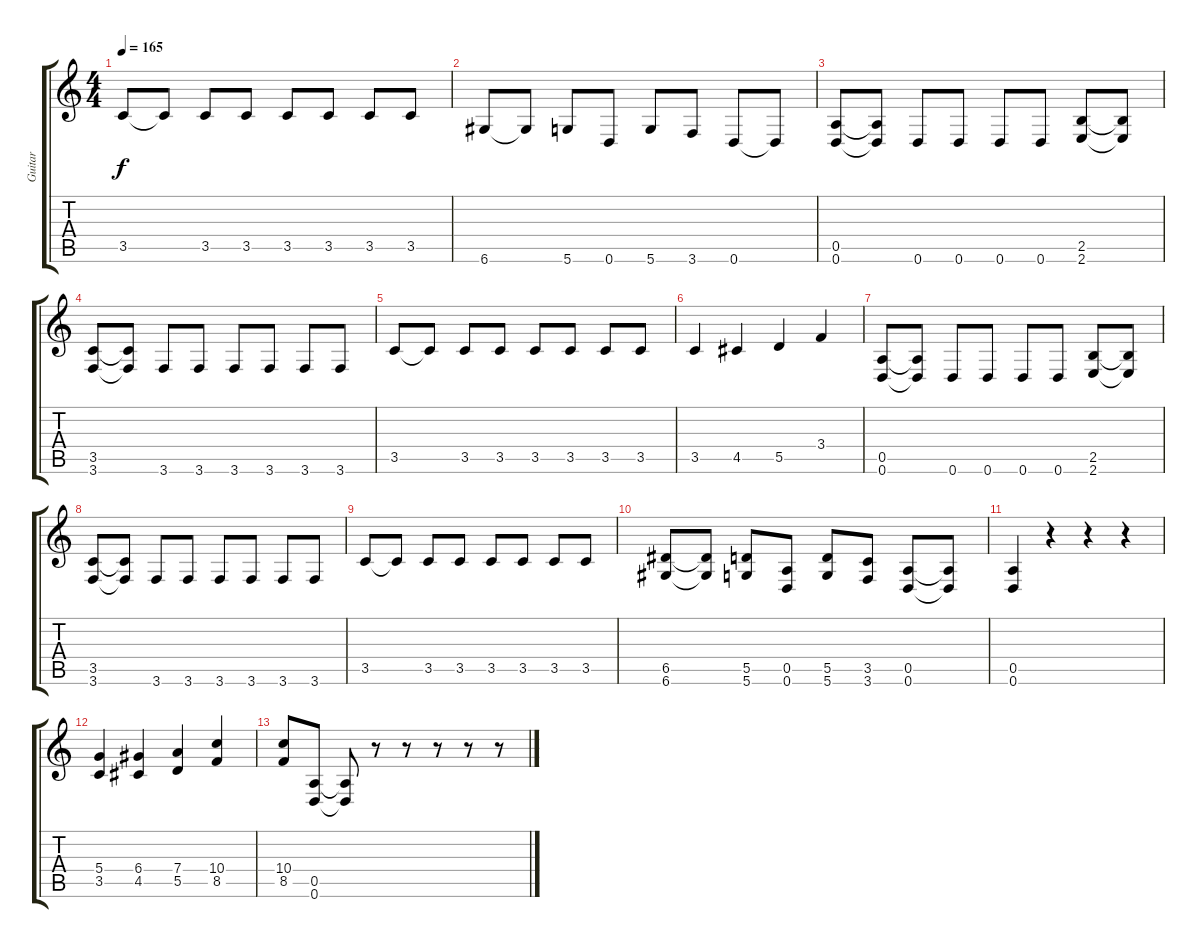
\track ("Guitar" "Guitar") {instrument overdrivenguitar}
\staff {score tabs}
\tuning (E4 B3 G3 D3 A2 D2) {hide}
\ts (4 4)
\tempo 165
\clef g2
\ks c
3.5.8{dy f} 3.5{t}.8 3.5.8 3.5.8 3.5.8 3.5.8 3.5.8 3.5.8 |
6.6.8 6.6{t}.8 5.6.8 0.6.8 5.6.8 3.6.8 0.6.8 0.6{t}.8 |
(0.5 0.6).8 (0.5{t} 0.6{t}).8 0.6.8 0.6.8 0.6.8 0.6.8 (2.5 2.6).8 (2.5{t} 2.6{t}).8 |
(3.5 3.6).8 (3.5{t} 3.6{t}).8 3.6.8 3.6.8 3.6.8 3.6.8 3.6.8 3.6.8 |
3.5.8 3.5{t}.8 3.5.8 3.5.8 3.5.8 3.5.8 3.5.8 3.5.8 |
3.5.4 4.5.4 5.5.4 3.4.4 |
(0.5 0.6).8 (0.5{t} 0.6{t}).8 0.6.8 0.6.8 0.6.8 0.6.8 (2.5 2.6).8 (2.5{t} 2.6{t}).8 |
(3.5 3.6).8 (3.5{t} 3.6{t}).8 3.6.8 3.6.8 3.6.8 3.6.8 3.6.8 3.6.8 |
3.5.8 3.5{t}.8 3.5.8 3.5.8 3.5.8 3.5.8 3.5.8 3.5.8 |
(6.5 6.6).8 (6.5{t} 6.6{t}).8 (5.5 5.6).8 (0.5 0.6).8 (5.5 5.6).8 (3.5 3.6).8 (0.5 0.6).8 (0.5{t} 0.6{t}).8 |
(0.5 0.6).4 r.4 r.4 r.4 |
(5.4 3.5).4 (6.4 4.5).4 (7.4 5.5).4 (10.4 8.5).4 |
(10.4 8.5).8 (0.5 0.6).8 (0.5{t} 0.6{t}).8 r.8 r.8 r.8 r.8 r.8
